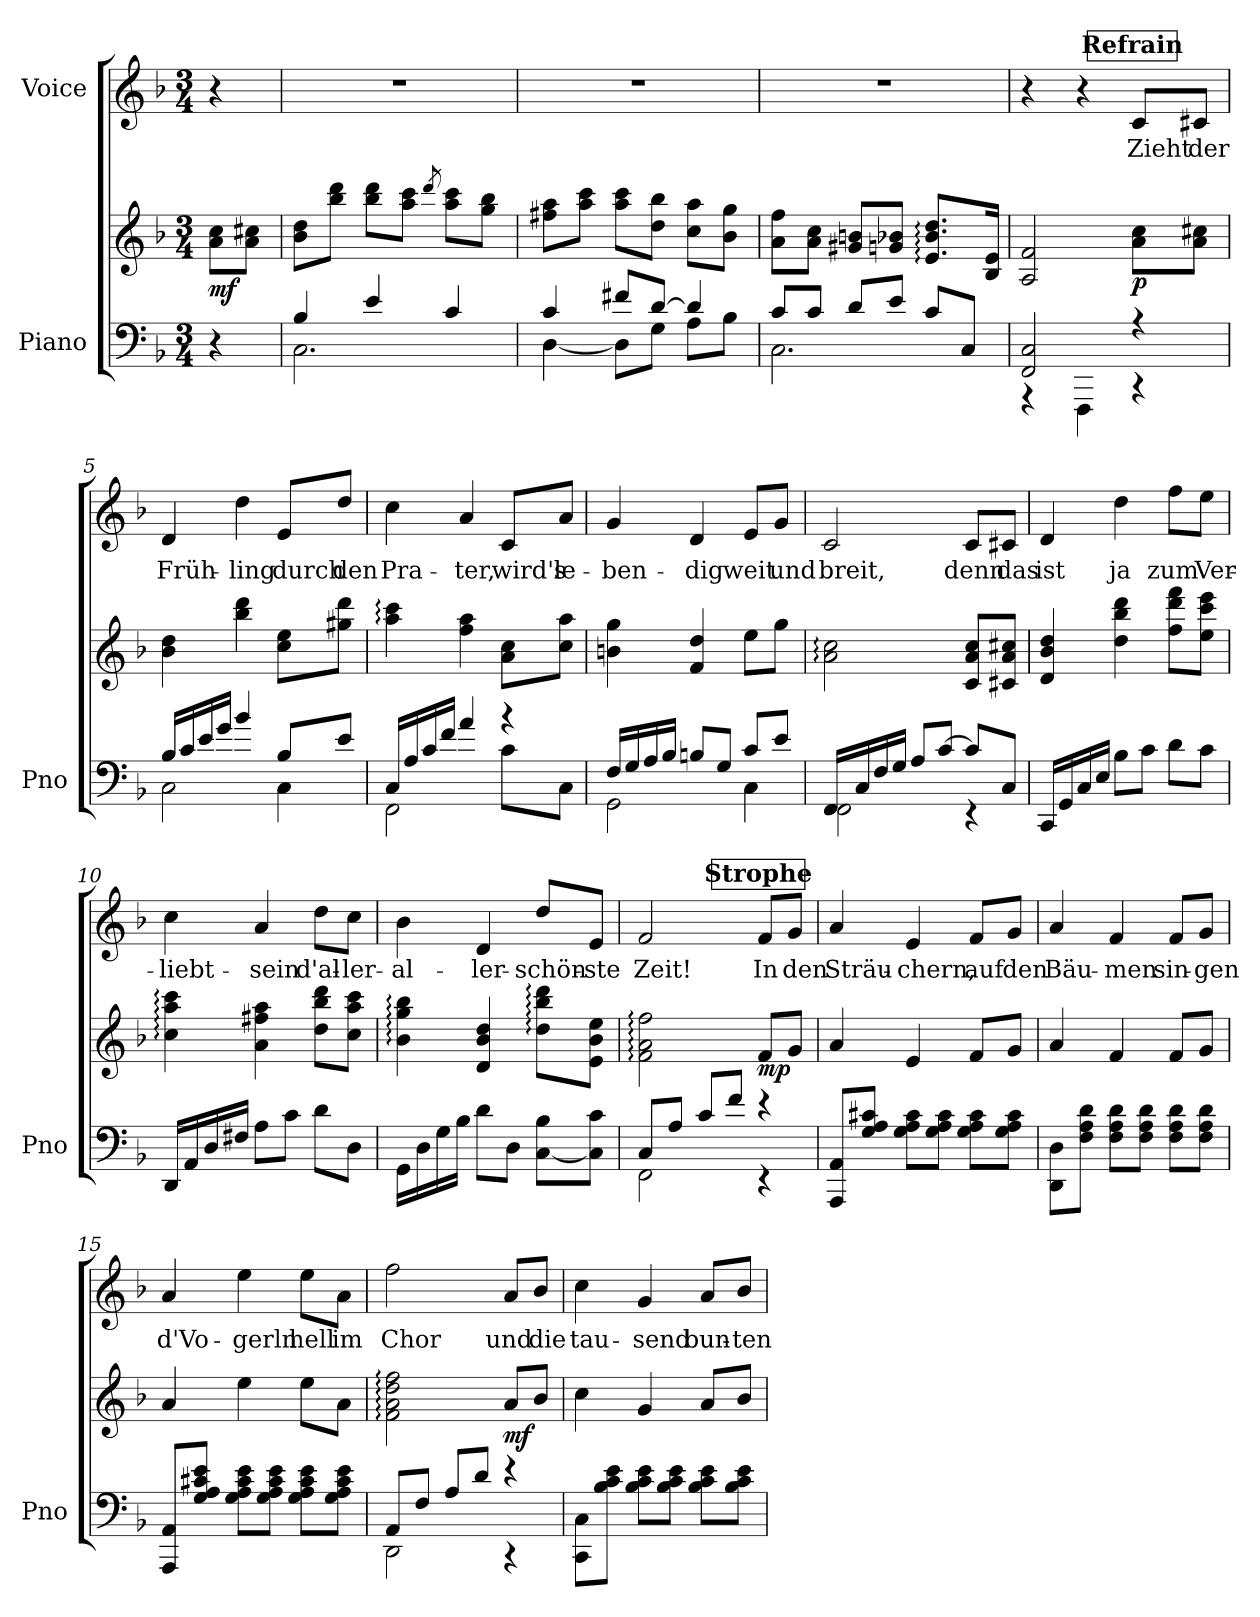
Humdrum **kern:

**kern	**kern	**dynam	**kern	**text
*part2	*part2	*part2	*part1	*part1
*staff3	*staff2	*staff2/3	*staff1	*staff1
*I"Piano	*	*	*I"Voice	*
*I'Pno	*	*	*	*
*clefF4	*clefG2	*	*clefG2	*
*k[b-]	*k[b-]	*	*k[b-]	*
*M3/4	*M3/4	*	*M3/4	*
=	=	=	=	=
!	!	!LO:DY:b	!	!
4r	8a\ 8cc\L	mf	4r	.
.	8a\ 8cc#X\J	.	.	.
=1	=1	=1	=1	=1
*^	*	*	*	*
4B-/	2.C\	8b-\ 8dd\L	.	2.r	.
.	.	8bb-\ 8ddd\J	.	.	.
4e/	.	8bb-\ 8ddd\L	.	.	.
.	.	8aa\ 8ccc\J	.	.	.
.	.	8qddd/	.	.	.
4c/	.	8aa\ 8ccc\L	.	.	.
.	.	8gg\ 8bb-\J	.	.	.
=2	=2	=2	=2	=2	=2
4c/	[4D\	8ff#X\ 8aa\L	.	2.r	.
.	.	8aa\ 8ccc\J	.	.	.
8f#X/L	8D\L]	8aa\ 8ccc\L	.	.	.
[8d/J	8G\J	8dd\ 8bb-\J	.	.	.
4d/]	8A\L	8cc\ 8aa\L	.	.	.
.	8B-\J	8b-\ 8gg\J	.	.	.
=3	=3	=3	=3	=3	=3
8c/L	2.C\	8a\ 8ff\L	.	2.r	.
8c/J	.	8a\ 8cc\J	.	.	.
8d/L	.	8g#X/ 8bn/L	.	.	.
8e/J	.	8gn/ 8b-X/J	.	.	.
8c/L	.	8.e/: 8.b-/: 8.dd/:L	.	.	.
8C/J	.	.	.	.	.
.	.	16B-/ 16e/Jk	.	.	.
!!LO:REH:place=s1:a:B:fs=14:t=Refrain:qo=2
=4	=4	=4	=4	=4	=4
2FF/ 2C/	4r	2A/ 2f/	.	4r	.
.	4FFF\	.	.	4r	.
!	!	!	!LO:DY:b	!	!LO:LY:b
4r	4r	8a\ 8cc\L	p	8c/L	Zieht
!	!	!	!	!	!LO:LY:b
.	.	8a\ 8cc#X\J	.	8c#X/J	der
=5	=5	=5	=5	=5	=5
!	!	!	!	!	!LO:LY:b
16B-/LL	2C\	4b-\ 4dd\	.	4d/	Früh-
16c/	.	.	.	.	.
16e/	.	.	.	.	.
16g/JJ	.	.	.	.	.
!	!	!	!	!	!LO:LY:b
4b-/	.	4bb-\ 4ddd\	.	4dd\	-ling
!	!	!	!	!	!LO:LY:b
8B-/L	4C\	8cc\ 8ee\L	.	8e/L	durch
!	!	!	!	!	!LO:LY:b
8e/J	.	8gg#X\ 8ddd\J	.	8dd/J	den
=6	=6	=6	=6	=6	=6
!	!	!	!	!	!LO:LY:b
16C/LL	2FF\	4aa\: 4ccc\:	.	4cc\	Pra-
16A/	.	.	.	.	.
16c/	.	.	.	.	.
16f/JJ	.	.	.	.	.
!	!	!	!	!	!LO:LY:b
4a/	.	4ff\ 4aa\	.	4a/	-ter,
!	!	!	!	!	!LO:LY:b
4r	8c\L	8a\ 8cc\L	.	8c/L	wird's
!	!	!	!	!	!LO:LY:b
.	8C\J	8cc\ 8aa\J	.	8a/J	le-
=7	=7	=7	=7	=7	=7
!	!	!	!	!	!LO:LY:b
16F/LL	2GG\	4bn\ 4gg\	.	4g/	-ben-
16G/	.	.	.	.	.
16A/	.	.	.	.	.
16B-/JJ	.	.	.	.	.
!	!	!	!	!	!LO:LY:b
8Bn/L	.	4f/ 4dd/	.	4d/	-dig
8G/J	.	.	.	.	.
!	!	!	!	!	!LO:LY:b
8c/L	4C\	8ee\L	.	8e/L	weit
!	!	!	!	!	!LO:LY:b
8e/J	.	8gg\J	.	8g/J	und
=8	=8	=8	=8	=8	=8
!	!	!	!	!	!LO:LY:b
16FF/LL	2FF\	2a\: 2cc\:	.	2c/	breit,
16C/	.	.	.	.	.
16F/	.	.	.	.	.
16G/JJ	.	.	.	.	.
8A/L	.	.	.	.	.
[8c/J	.	.	.	.	.
!	!	!	!	!	!LO:LY:b
8c/L]	4r	8c/ 8a/ 8cc/L	.	8c/L	denn
!	!	!	!	!	!LO:LY:b
8C/J	.	8c#X/ 8a/ 8cc#X/J	.	8c#X/J	das
*v	*v	*	*	*	*
=9	=9	=9	=9	=9
!	!	!	!	!LO:LY:b
16CC/LL	4d/ 4b-/ 4dd/	.	4d/	ist
16GG/	.	.	.	.
16C/	.	.	.	.
16E/JJ	.	.	.	.
!	!	!	!	!LO:LY:b
8B-\L	4dd\ 4bb-\ 4ddd\	.	4dd\	ja
8c\J	.	.	.	.
!	!	!	!	!LO:LY:b
8d\L	8ff\ 8ddd\ 8fff\L	.	8ff\L	zum
!	!	!	!	!LO:LY:b
8c\J	8ee\ 8ccc\ 8eee\J	.	8ee\J	Ver-
=10	=10	=10	=10	=10
!	!	!	!	!LO:LY:b
16DD/LL	4cc\: 4aa\: 4ccc\:	.	4cc\	-liebt-
16AA/	.	.	.	.
16D/	.	.	.	.
16F#X/JJ	.	.	.	.
!	!	!	!	!LO:LY:b
8A\L	4a\ 4ff#X\ 4aa\	.	4a/	-sein
8c\J	.	.	.	.
!	!	!	!	!LO:LY:b
8d\L	8dd\ 8bb-\ 8ddd\L	.	8dd\L	d'al-
!	!	!	!	!LO:LY:b
8D\J	8cc\ 8aa\ 8ccc\J	.	8cc\J	-ler-
=11	=11	=11	=11	=11
!	!	!	!	!LO:LY:b
16GG\LL	4b-\: 4gg\: 4bb-\:	.	4b-\	-al-
16D\	.	.	.	.
16G\	.	.	.	.
16B-\JJ	.	.	.	.
!	!	!	!	!LO:LY:b
8d\L	4d/ 4b-/ 4dd/	.	4d/	-ler-
8D\J	.	.	.	.
!	!	!	!	!LO:LY:b
[8C\ 8B-\L	8dd\: 8bb-\: 8ddd\:L	.	8dd/L	-schön-
!	!	!	!	!LO:LY:b
8C\] 8c\J	8e\ 8b-\ 8ee\J	.	8e/J	-ste
!!LO:REH:place=s1:a:B:fs=14:t=Strophe:qo=2
=12	=12	=12	=12	=12
*^	*	*	*	*
!	!	!	!	!	!LO:LY:b
8C/L	2FF\	2f\: 2a\: 2ff\:	.	2f/	Zeit!
8A/J	.	.	.	.	.
8c/L	.	.	.	.	.
8f/J	.	.	.	.	.
!	!	!	!LO:DY:b	!	!LO:LY:b
4r	4r	8f/L	mp	8f/L	In
!	!	!	!	!	!LO:LY:b
.	.	8g/J	.	8g/J	den
*v	*v	*	*	*	*
=13	=13	=13	=13	=13
!	!	!	!	!LO:LY:b
8AAA/ 8AA/L	4a/	.	4a/	Sträu-
8G/ 8A/ 8c#X/J	.	.	.	.
!	!	!	!	!LO:LY:b
8G\ 8A\ 8c#\L	4e/	.	4e/	-chern,
8G\ 8A\ 8c#\J	.	.	.	.
!	!	!	!	!LO:LY:b
8G\ 8A\ 8c#\L	8f/L	.	8f/L	auf
!	!	!	!	!LO:LY:b
8G\ 8A\ 8c#\J	8g/J	.	8g/J	den
=14	=14	=14	=14	=14
!	!	!	!	!LO:LY:b
8DD\ 8D\L	4a/	.	4a/	Bäu-
8F\ 8A\ 8d\J	.	.	.	.
!	!	!	!	!LO:LY:b
8F\ 8A\ 8d\L	4f/	.	4f/	-men
8F\ 8A\ 8d\J	.	.	.	.
!	!	!	!	!LO:LY:b
8F\ 8A\ 8d\L	8f/L	.	8f/L	sin-
!	!	!	!	!LO:LY:b
8F\ 8A\ 8d\J	8g/J	.	8g/J	-gen
=15	=15	=15	=15	=15
!	!	!	!	!LO:LY:b
8AAA/ 8AA/L	4a/	.	4a/	d'Vo-
8G/ 8A/ 8c#X/ 8e/J	.	.	.	.
!	!	!	!	!LO:LY:b
8G\ 8A\ 8c#\ 8e\L	4ee\	.	4ee\	-gerln
8G\ 8A\ 8c#\ 8e\J	.	.	.	.
!	!	!	!	!LO:LY:b
8G\ 8A\ 8c#\ 8e\L	8ee\L	.	8ee\L	hell
!	!	!	!	!LO:LY:b
8G\ 8A\ 8c#\ 8e\J	8a\J	.	8a\J	im
=16	=16	=16	=16	=16
*^	*	*	*	*
!	!	!	!	!	!LO:LY:b
8AA/L	2DD\	2f\: 2a\: 2dd\: 2ff\:	.	2ff\	Chor
8F/J	.	.	.	.	.
8A/L	.	.	.	.	.
8d/J	.	.	.	.	.
!	!	!	!LO:DY:b	!	!LO:LY:b
4r	4r	8a/L	mf	8a/L	und
!	!	!	!	!	!LO:LY:b
.	.	8b-/J	.	8b-/J	die
*v	*v	*	*	*	*
=17	=17	=17	=17	=17
!	!	!	!	!LO:LY:b
8CC\ 8C\L	4cc\	.	4cc\	tau-
8B-\ 8c\ 8e\J	.	.	.	.
!	!	!	!	!LO:LY:b
8B-\ 8c\ 8e\L	4g/	.	4g/	-send
8B-\ 8c\ 8e\J	.	.	.	.
!	!	!	!	!LO:LY:b
8B-\ 8c\ 8e\L	8a/L	.	8a/L	bun-
!	!	!	!	!LO:LY:b
8B-\ 8c\ 8e\J	8b-/J	.	8b-/J	-ten
=	=	=	=	=
*-	*-	*-	*-	*-
